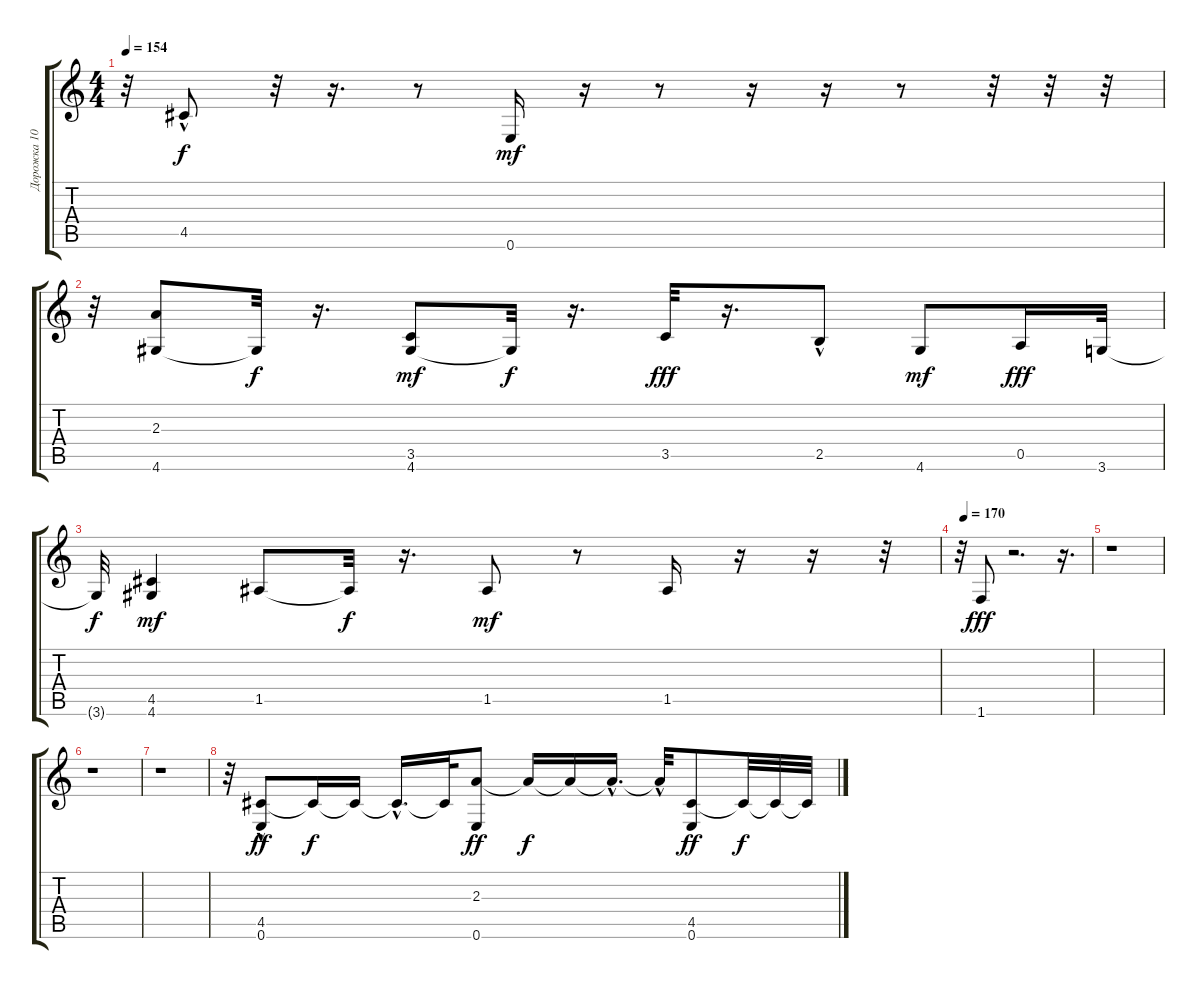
\track ("Дорожка 10" "Дорожка 10") {instrument acousticguitarnylon}
\staff {score tabs}
\tuning (E4 B3 G3 D3 A2 E2) {hide}
\ts (4 4)
\tempo 154
\clef g2
\ks c
r.32{dy fff} 4.5{hac}.8{dy f} r.32 r.16{d} r.8 0.6.16{dy mf} r.16 r.8 r.16 r.16 r.8 r.32 r.32 r.32 |
r.32 (2.3 4.6).8 4.6{t}.32{dy f} r.16{d} (3.5 4.6).8{dy mf} 4.6{t}.32{dy f} r.16{d} 3.5.32{dy fff} r.16{d} 2.5{hac}.8 4.6.8{dy mf} 0.5.16{dy fff} 3.6.32 |
3.6{t}.32{dy f} (4.5 4.6).4{dy mf} 1.5.8 1.5{t}.32{dy f} r.16{d} 1.5.8{dy mf} r.8 1.5.16 r.16 r.16 r.32 |
\tempo (170 0.03125)
r.32 1.6.8{dy fff} r.2{d} r.16{d} |
r.1 |
r.1 |
r.1 |
r.32 (4.5 0.6{hac}).8{dy ff} 4.5{t}.16{dy f} 4.5{t}.16 4.5{hac t}.16{d} 4.5{t}.32 (2.3 0.6).8{dy ff} 2.3{t}.16{dy f} 2.3{t}.16 2.3{hac t}.16{d} 2.3{hac t}.32 (4.5 0.6).8{dy ff} 4.5{t}.32{dy f} 4.5{t}.32 4.5{t}.32
